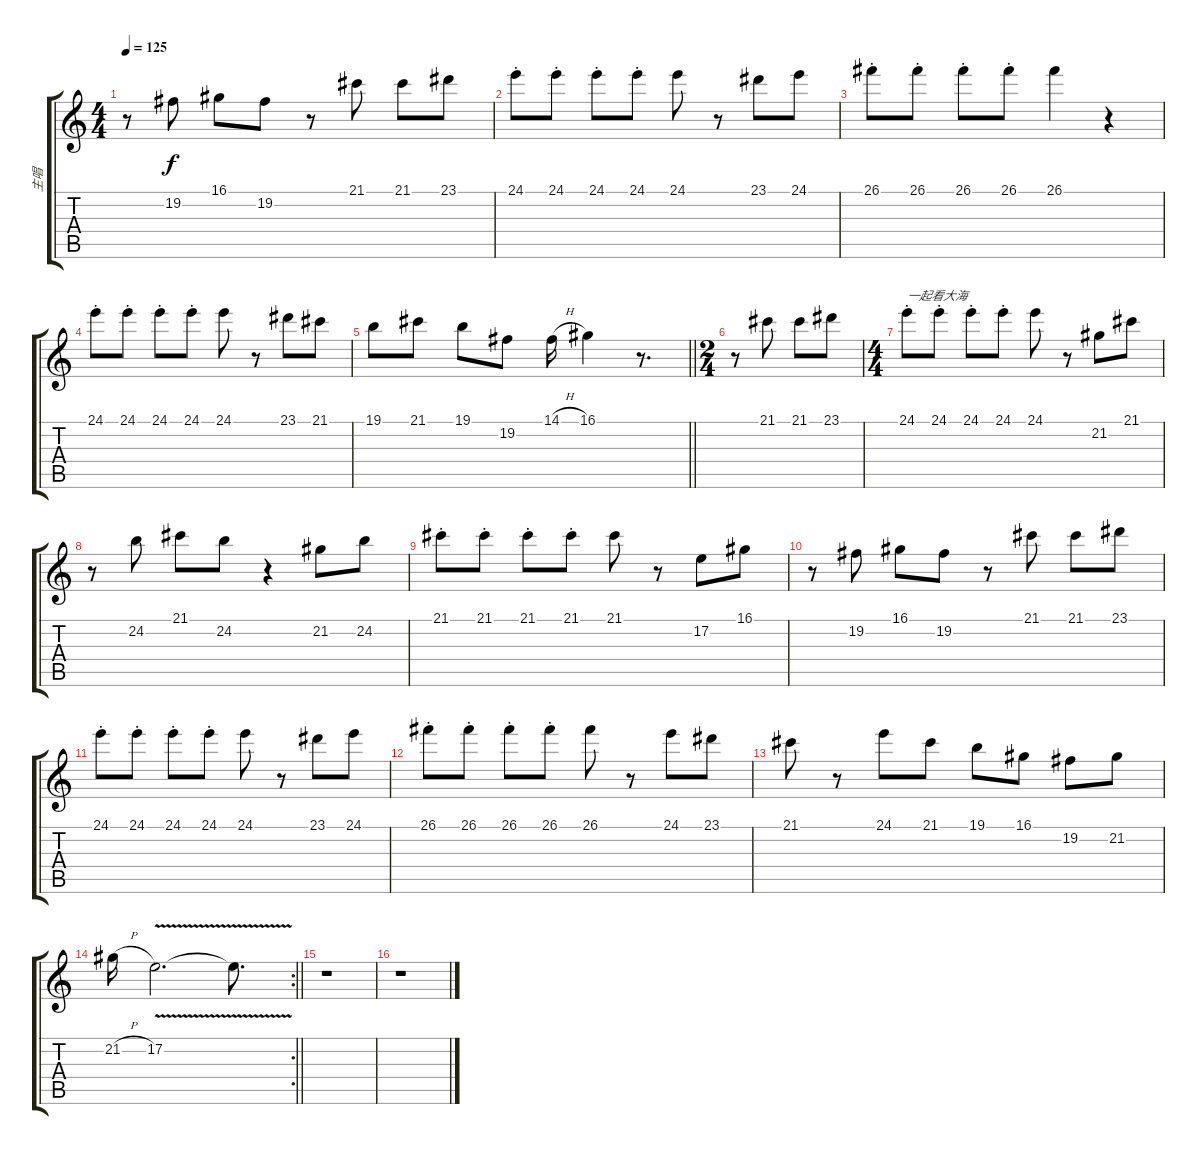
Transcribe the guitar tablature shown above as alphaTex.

\track ("主唱" "主唱") {instrument lead6voice}
\staff {score tabs}
\tuning (E4 B3 G3 D3 A2 E2) {hide}
\ts (4 4)
\tempo 125
\clef g2
\ks c
r.8{dy f} 19.2.8 16.1.8 19.2.8 r.8 21.1.8 21.1.8 23.1.8 |
24.1{st}.8 24.1{st}.8 24.1{st}.8 24.1{st}.8 24.1.8 r.8 23.1.8 24.1.8 |
26.1{st}.8 26.1{st}.8 26.1{st}.8 26.1{st}.8 26.1.4 r.4 |
24.1{st}.8 24.1{st}.8 24.1{st}.8 24.1{st}.8 24.1.8 r.8 23.1.8 21.1.8 |
\barLineRight lightlight
19.1.8 21.1.8 19.1.8 19.2.8 14.1{h}.16 16.1.4 r.8{d} |
\ts (2 4)
r.8 21.1.8 21.1.8 23.1.8 |
\ts (4 4)
24.1{st}.8{txt "一起看大海"} 24.1{st}.8 24.1{st}.8 24.1{st}.8 24.1.8 r.8 21.2.8 21.1.8 |
r.8 24.2.8 21.1.8 24.2.8 r.4 21.2.8 24.2.8 |
21.1{st}.8 21.1{st}.8 21.1{st}.8 21.1{st}.8 21.1.8 r.8 17.2.8 16.1.8 |
r.8 19.2.8 16.1.8 19.2.8 r.8 21.1.8 21.1.8 23.1.8 |
24.1{st}.8 24.1{st}.8 24.1{st}.8 24.1{st}.8 24.1.8 r.8 23.1.8 24.1.8 |
26.1{st}.8 26.1{st}.8 26.1{st}.8 26.1{st}.8 26.1.8 r.8 24.1.8 23.1.8 |
21.1.8 r.8 24.1.8 21.1.8 19.1.8 16.1.8 19.2.8 21.2.8 |
\rc 2
\barLineRight lightlight
21.2{h}.16 17.2{v}.2{d} 17.2{t}.8{d} |
r.1 |
r.1
